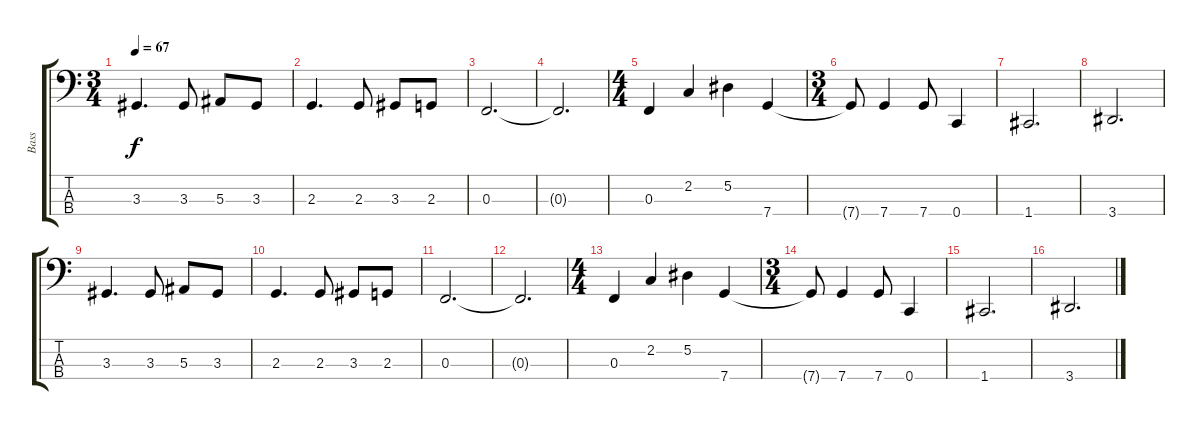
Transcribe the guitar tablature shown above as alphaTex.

\track ("Bass" "Bass") {instrument electricbasspick}
\staff {score tabs}
\tuning (Eb2 Bb1 F1 C1) {hide}
\ts (3 4)
\tempo 67
\clef f4
\ks c
3.3.4{d dy f} 3.3.8 5.3.8 3.3.8 |
2.3.4{d} 2.3.8 3.3.8 2.3.8 |
0.3.2{d} |
0.3{t}.2{d} |
\ts (4 4)
0.3.4 2.2.4 5.2.4 7.4.4 |
\ts (3 4)
7.4{t}.8 7.4.4 7.4.8 0.4.4 |
1.4.2{d} |
3.4.2{d} |
3.3.4{d} 3.3.8 5.3.8 3.3.8 |
2.3.4{d} 2.3.8 3.3.8 2.3.8 |
0.3.2{d} |
0.3{t}.2{d} |
\ts (4 4)
0.3.4 2.2.4 5.2.4 7.4.4 |
\ts (3 4)
7.4{t}.8 7.4.4 7.4.8 0.4.4 |
1.4.2{d} |
3.4.2{d}
